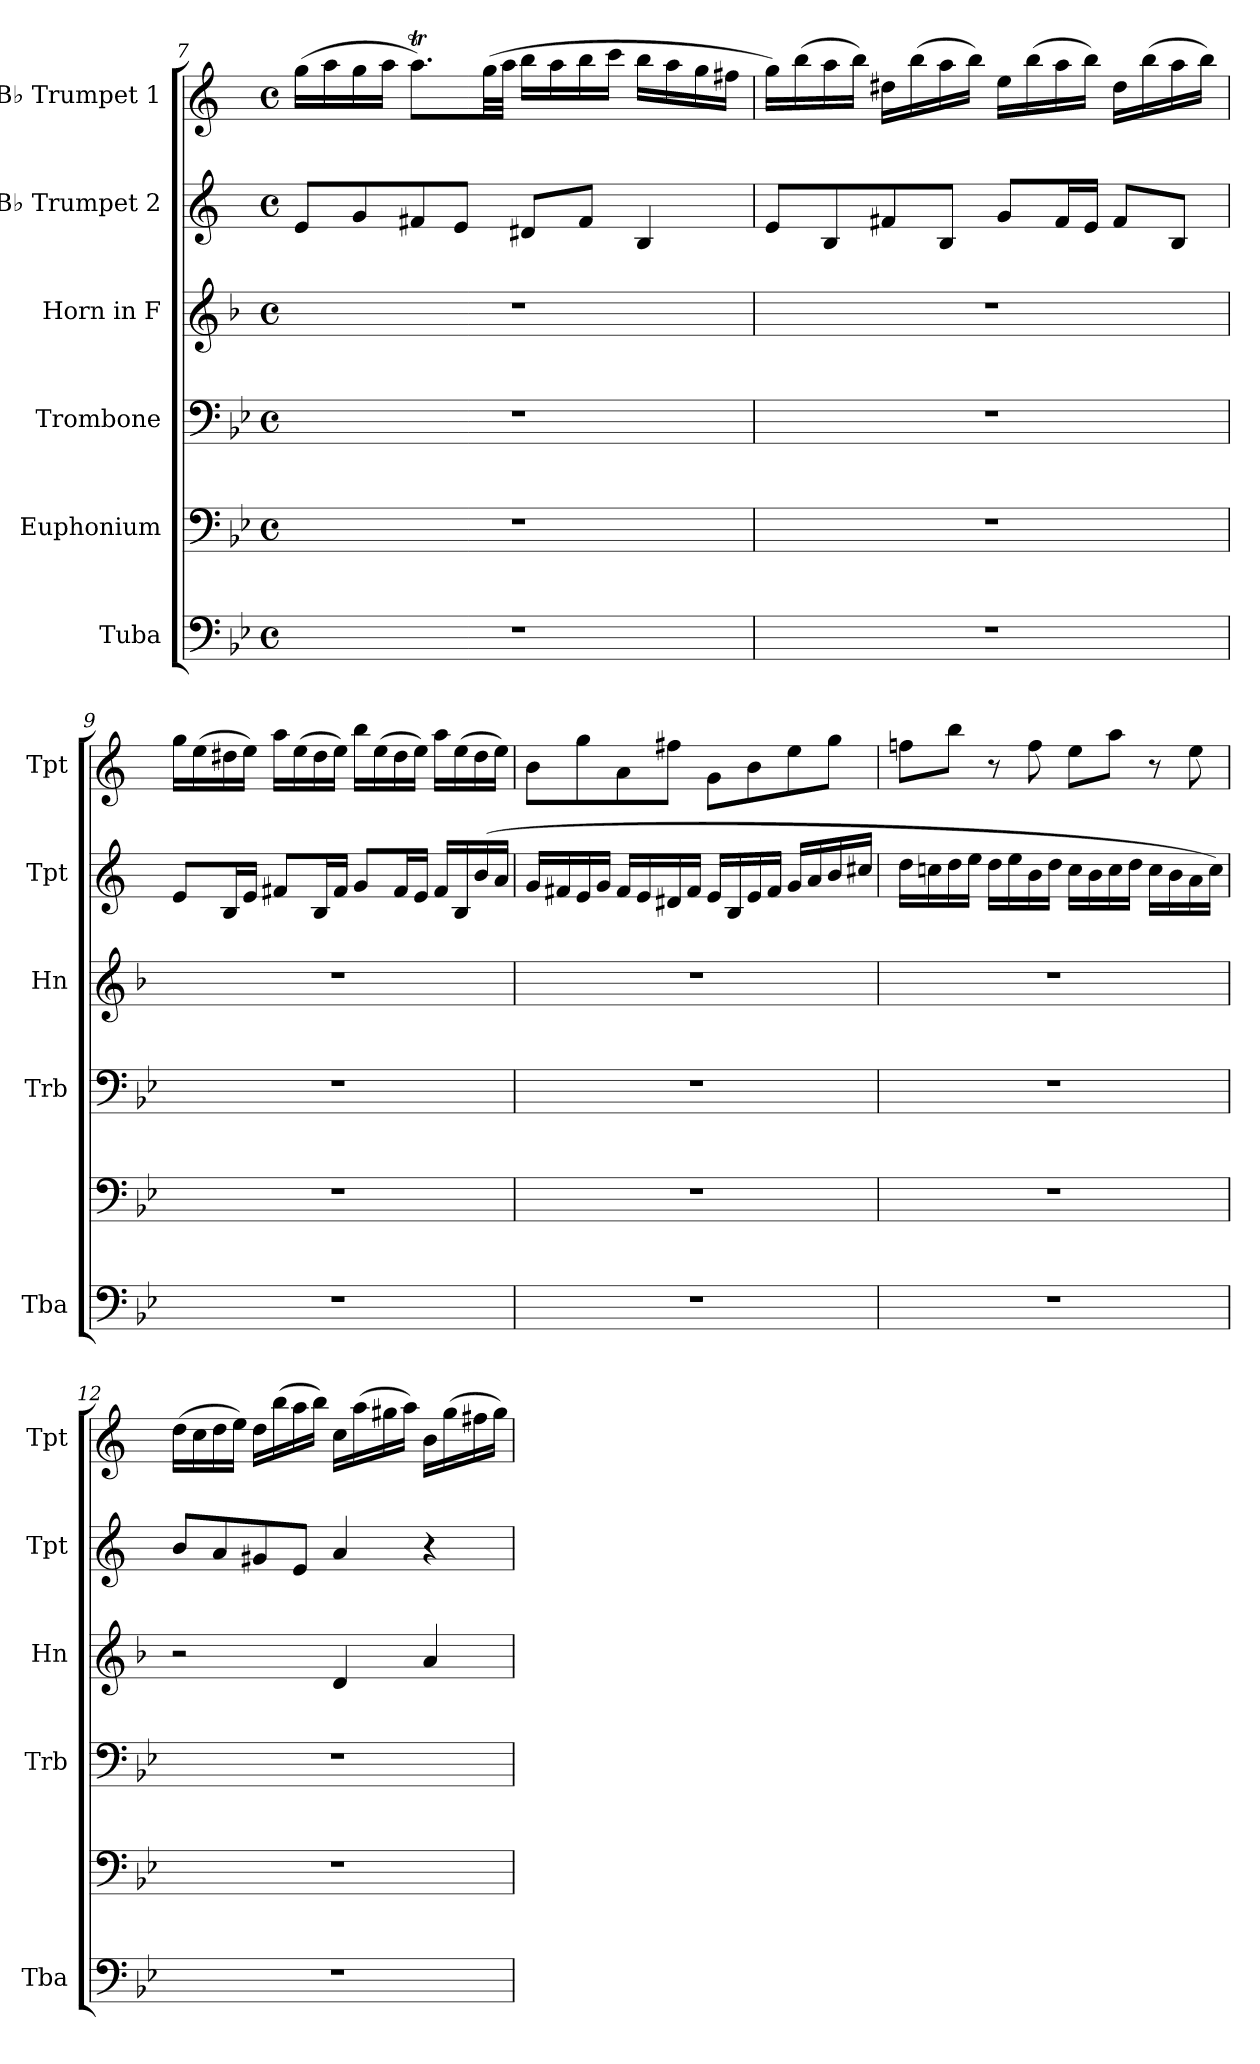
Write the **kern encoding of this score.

**kern	**kern	**kern	**kern	**kern	**kern
*part6	*part5	*part4	*part3	*part2	*part1
*staff6	*staff5	*staff4	*staff3	*staff2	*staff1
*I"Tuba	*I"Euphonium	*I"Trombone	*I"Horn in F	*I"B♭ Trumpet 2	*I"B♭ Trumpet 1
*I'Tba	*	*I'Trb	*I'Hn	*I'Tpt	*I'Tpt
!!LO:LB:g=z
*clefF4	*clefF4	*clefF4	*clefG2	*clefG2	*clefG2
*	*	*	*ITrd4c7	*ITrd1c2	*ITrd1c2
*k[b-e-]	*k[b-e-]	*k[b-e-]	*k[b-e-]	*k[b-e-]	*k[b-e-]
*M4/4	*M4/4	*M4/4	*M4/4	*M4/4	*M4/4
*met(c)	*met(c)	*met(c)	*met(c)	*met(c)	*met(c)
=7	=7	=7	=7	=7	=7
1r	1r	1r	1r	8d/L	(>16ff\LL
.	.	.	.	.	16gg\
.	.	.	.	8f/	16ff\
.	.	.	.	.	16gg\JJ
.	.	.	.	8en/	8.ggT\L)
.	.	.	.	8d/J	.
.	.	.	.	.	(>32ff\LL
.	.	.	.	.	32gg\JJJ
.	.	.	.	8c#X/L	16aa\LL
.	.	.	.	.	16gg\
.	.	.	.	8e/J	16aa\
.	.	.	.	.	16bb-\JJ
.	.	.	.	4A/	16aa\LL
.	.	.	.	.	16gg\
.	.	.	.	.	16ff\
.	.	.	.	.	16een\JJ
=8	=8	=8	=8	=8	=8
1r	1r	1r	1r	8d/L	16ff\LL)
.	.	.	.	.	(>16aa\
.	.	.	.	8A/	16gg\
.	.	.	.	.	16aa\JJ)
.	.	.	.	8en/	16cc#X\LL
.	.	.	.	.	(>16aa\
.	.	.	.	8A/J	16gg\
.	.	.	.	.	16aa\JJ)
.	.	.	.	8f/L	16dd\LL
.	.	.	.	.	(>16aa\
.	.	.	.	16e/L	16gg\
.	.	.	.	16d/JJ	16aa\JJ)
.	.	.	.	8e/L	16cc#\LL
.	.	.	.	.	(>16aa\
.	.	.	.	8A/J	16gg\
.	.	.	.	.	16aa\JJ)
!!LO:PB:g=z
=9	=9	=9	=9	=9	=9
1r	1r	1r	1r	8d/L	16ff\LL
.	.	.	.	.	(>16dd\
.	.	.	.	16A/L	16cc#X\
.	.	.	.	16d/JJ	16dd\JJ)
.	.	.	.	8en/L	16gg\LL
.	.	.	.	.	(>16dd\
.	.	.	.	16A/L	16cc#\
.	.	.	.	16e/JJ	16dd\JJ)
.	.	.	.	8f/L	16aa\LL
.	.	.	.	.	(>16dd\
.	.	.	.	16e/L	16cc#\
.	.	.	.	16d/JJ	16dd\JJ)
.	.	.	.	16e/LL	16gg\LL
.	.	.	.	16A/	(>16dd\
.	.	.	.	(>16a/	16cc#\
.	.	.	.	16g/JJ	16dd\JJ)
=10	=10	=10	=10	=10	=10
1r	1r	1r	1r	16f/LL	8a\L
.	.	.	.	16en/	.
.	.	.	.	16d/	8ff\
.	.	.	.	16f/JJ	.
.	.	.	.	16e/LL	8g\
.	.	.	.	16d/	.
.	.	.	.	16c#X/	8een\J
.	.	.	.	16e/JJ	.
.	.	.	.	16d/LL	8f\L
.	.	.	.	16A/	.
.	.	.	.	16d/	8a\
.	.	.	.	16e/JJ	.
.	.	.	.	16f/LL	8dd\
.	.	.	.	16g/	.
.	.	.	.	16a/	8ff\J
.	.	.	.	16bn/JJ	.
!!LO:LB:g=z
=11	=11	=11	=11	=11	=11
1r	1r	1r	1r	16cc\LL	8ee-X\L
.	.	.	.	16b-X\	.
.	.	.	.	16cc\	8aa\J
.	.	.	.	16dd\JJ	.
.	.	.	.	16cc\LL	8r
.	.	.	.	16dd\	.
.	.	.	.	16a\	8ee-\
.	.	.	.	16cc\JJ	.
.	.	.	.	16b-\LL	8dd\L
.	.	.	.	16a\	.
.	.	.	.	16b-\	8gg\J
.	.	.	.	16cc\JJ	.
.	.	.	.	16b-\LL	8r
.	.	.	.	16a\	.
.	.	.	.	16g\	8dd\
.	.	.	.	16b-\JJ)	.
=12	=12	=12	=12	=12	=12
1r	1r	1r	2r	8a/L	(>16cc\LL
.	.	.	.	.	16b-\
.	.	.	.	8g/	16cc\
.	.	.	.	.	16dd\JJ)
.	.	.	.	8f#X/	16cc\LL
.	.	.	.	.	(>16aa\
.	.	.	.	8d/J	16gg\
.	.	.	.	.	16aa\JJ)
.	.	.	4G/	4g/	16b-\LL
.	.	.	.	.	(>16gg\
.	.	.	.	.	16ff#X\
.	.	.	.	.	16gg\JJ)
.	.	.	4d/	4r	16a\LL
.	.	.	.	.	(>16ff#\
.	.	.	.	.	16een\
.	.	.	.	.	16ff#\JJ)
=	=	=	=	=	=
*-	*-	*-	*-	*-	*-
